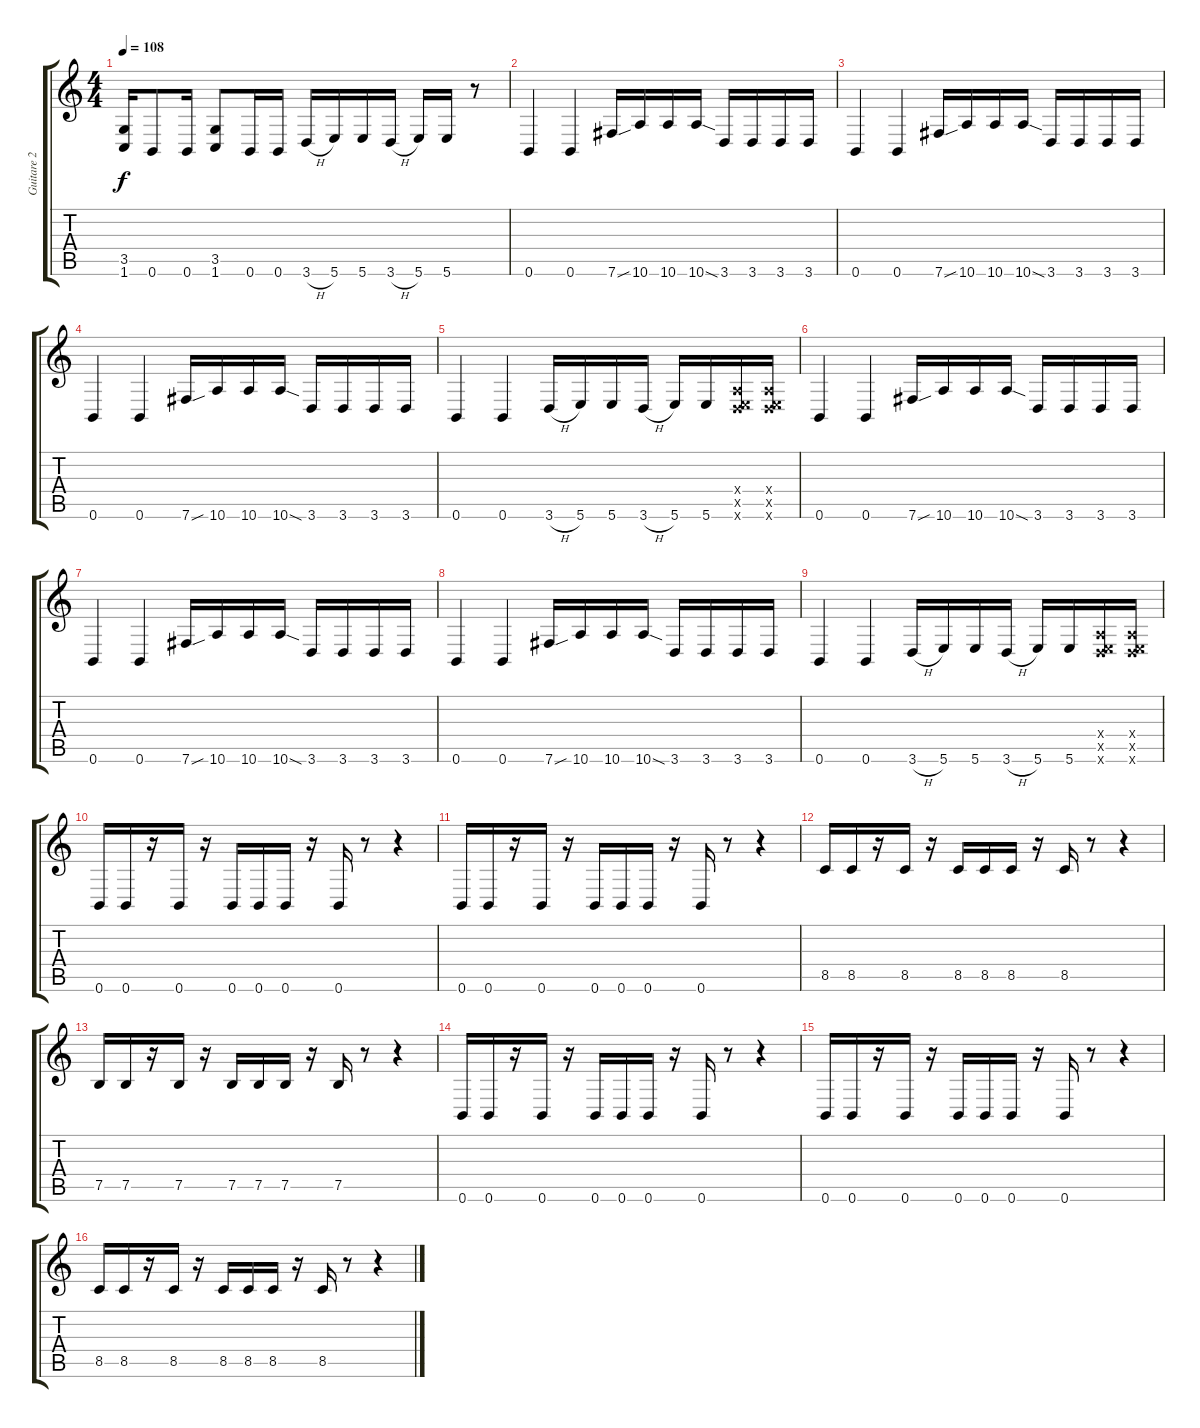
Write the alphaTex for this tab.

\track ("Guitare 2" "Guitare 2") {instrument distortionguitar}
\staff {score tabs}
\tuning (B3 Gb3 D3 A2 E2 B1) {hide}
\ts (4 4)
\tempo 108
\clef g2
\ks c
(3.5{t} 1.6{t}).16{dy f} 0.6.8 0.6.16 (3.5 1.6).8 0.6.16 0.6.16 3.6{h}.16 5.6.16 5.6.16 3.6{h}.16 5.6.16 5.6.16 r.8 |
0.6.4 0.6.4 7.6{sou}.16 10.6.16 10.6.16 10.6{sod}.16 3.6.16 3.6.16 3.6.16 3.6.16 |
0.6.4 0.6.4 7.6{sou}.16 10.6.16 10.6.16 10.6{sod}.16 3.6.16 3.6.16 3.6.16 3.6.16 |
0.6.4 0.6.4 7.6{sou}.16 10.6.16 10.6.16 10.6{sod}.16 3.6.16 3.6.16 3.6.16 3.6.16 |
0.6.4 0.6.4 3.6{h}.16 5.6.16 5.6.16 3.6{h}.16 5.6.16 5.6.16 (0.4{x} 0.5{x} 3.6{x}).16 (0.4{x} 0.5{x} 3.6{x}).16 |
0.6.4 0.6.4 7.6{sou}.16 10.6.16 10.6.16 10.6{sod}.16 3.6.16 3.6.16 3.6.16 3.6.16 |
0.6.4 0.6.4 7.6{sou}.16 10.6.16 10.6.16 10.6{sod}.16 3.6.16 3.6.16 3.6.16 3.6.16 |
0.6.4 0.6.4 7.6{sou}.16 10.6.16 10.6.16 10.6{sod}.16 3.6.16 3.6.16 3.6.16 3.6.16 |
0.6.4 0.6.4 3.6{h}.16 5.6.16 5.6.16 3.6{h}.16 5.6.16 5.6.16 (0.4{x} 0.5{x} 3.6{x}).16 (0.4{x} 0.5{x} 3.6{x}).16 |
0.6.16 0.6.16 r.16 0.6.16 r.16 0.6.16 0.6.16 0.6.16 r.16 0.6.16 r.8 r.4 |
0.6.16 0.6.16 r.16 0.6.16 r.16 0.6.16 0.6.16 0.6.16 r.16 0.6.16 r.8 r.4 |
8.5.16 8.5.16 r.16 8.5.16 r.16 8.5.16 8.5.16 8.5.16 r.16 8.5.16 r.8 r.4 |
7.5.16 7.5.16 r.16 7.5.16 r.16 7.5.16 7.5.16 7.5.16 r.16 7.5.16 r.8 r.4 |
0.6.16 0.6.16 r.16 0.6.16 r.16 0.6.16 0.6.16 0.6.16 r.16 0.6.16 r.8 r.4 |
0.6.16 0.6.16 r.16 0.6.16 r.16 0.6.16 0.6.16 0.6.16 r.16 0.6.16 r.8 r.4 |
8.5.16 8.5.16 r.16 8.5.16 r.16 8.5.16 8.5.16 8.5.16 r.16 8.5.16 r.8 r.4
